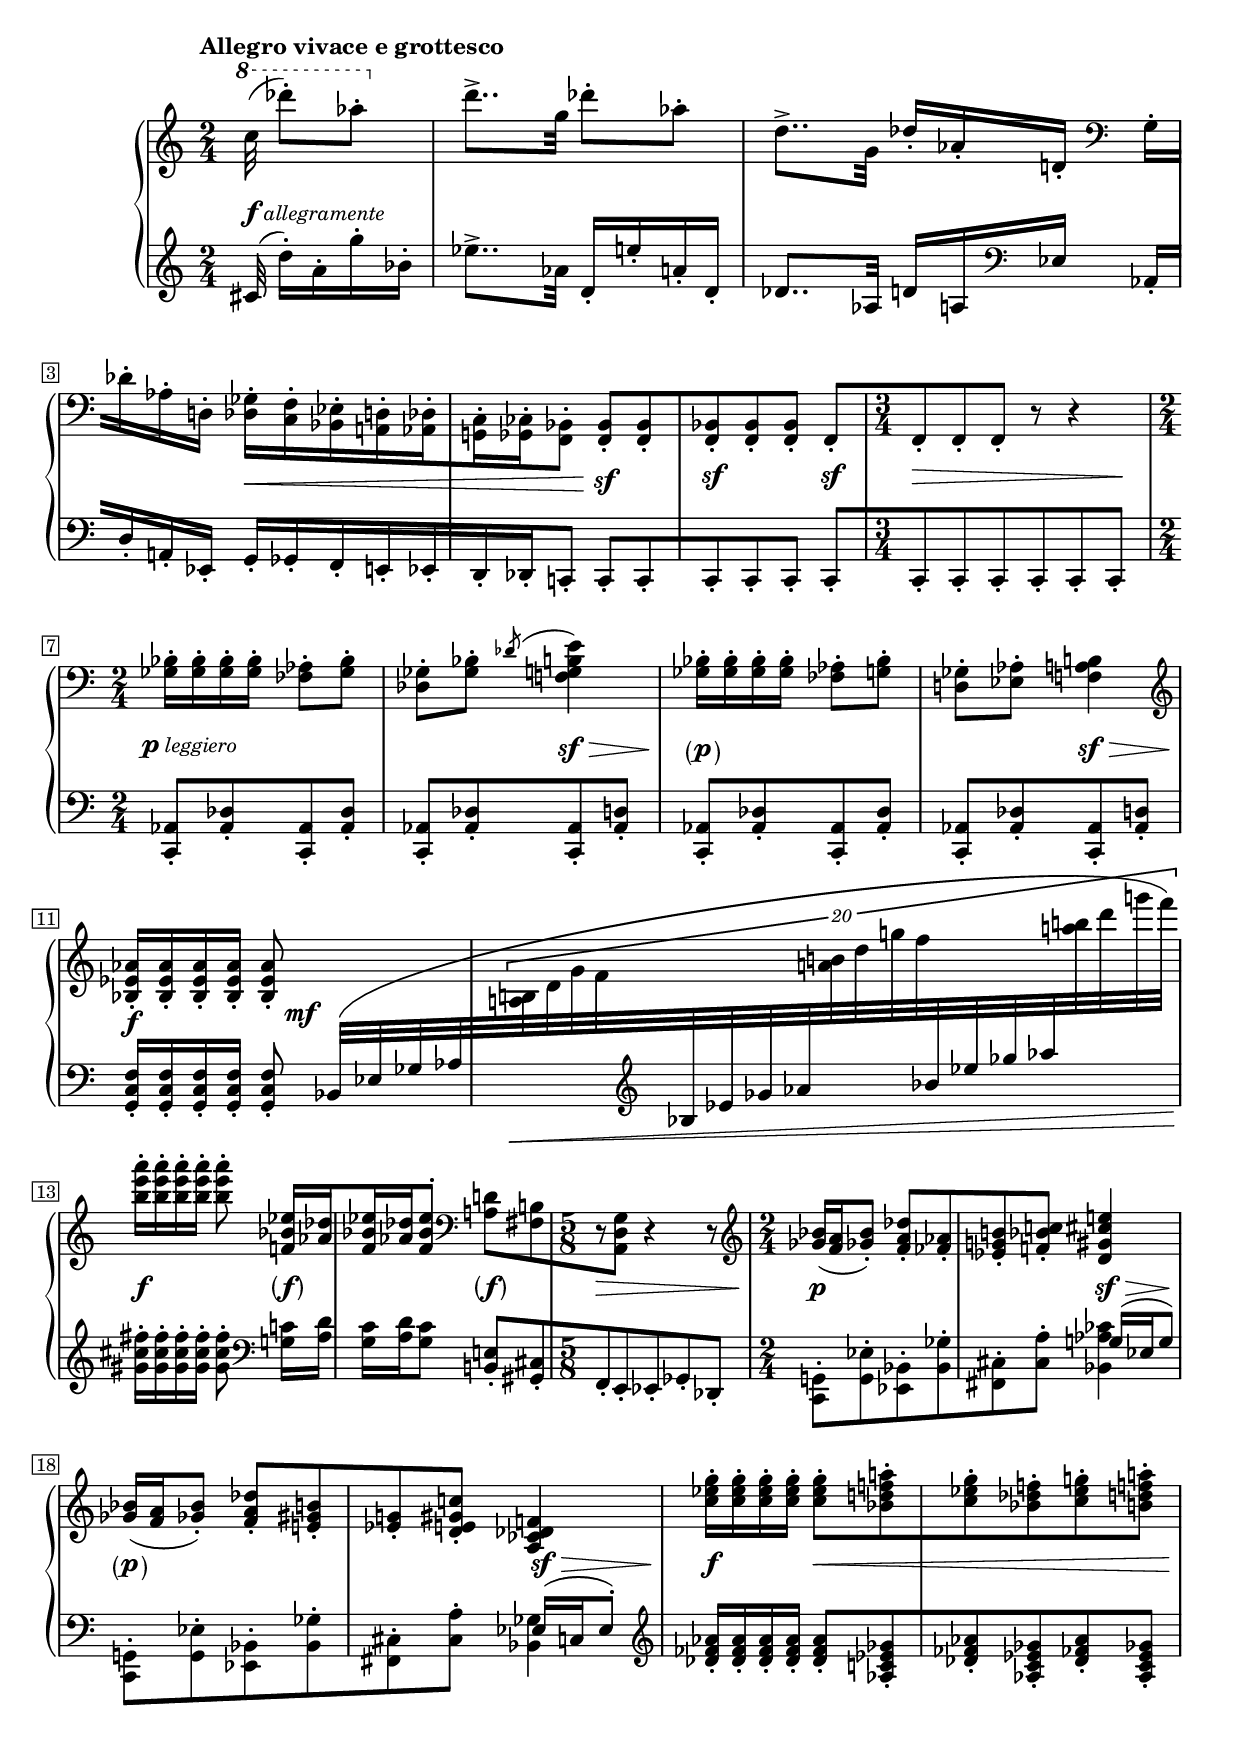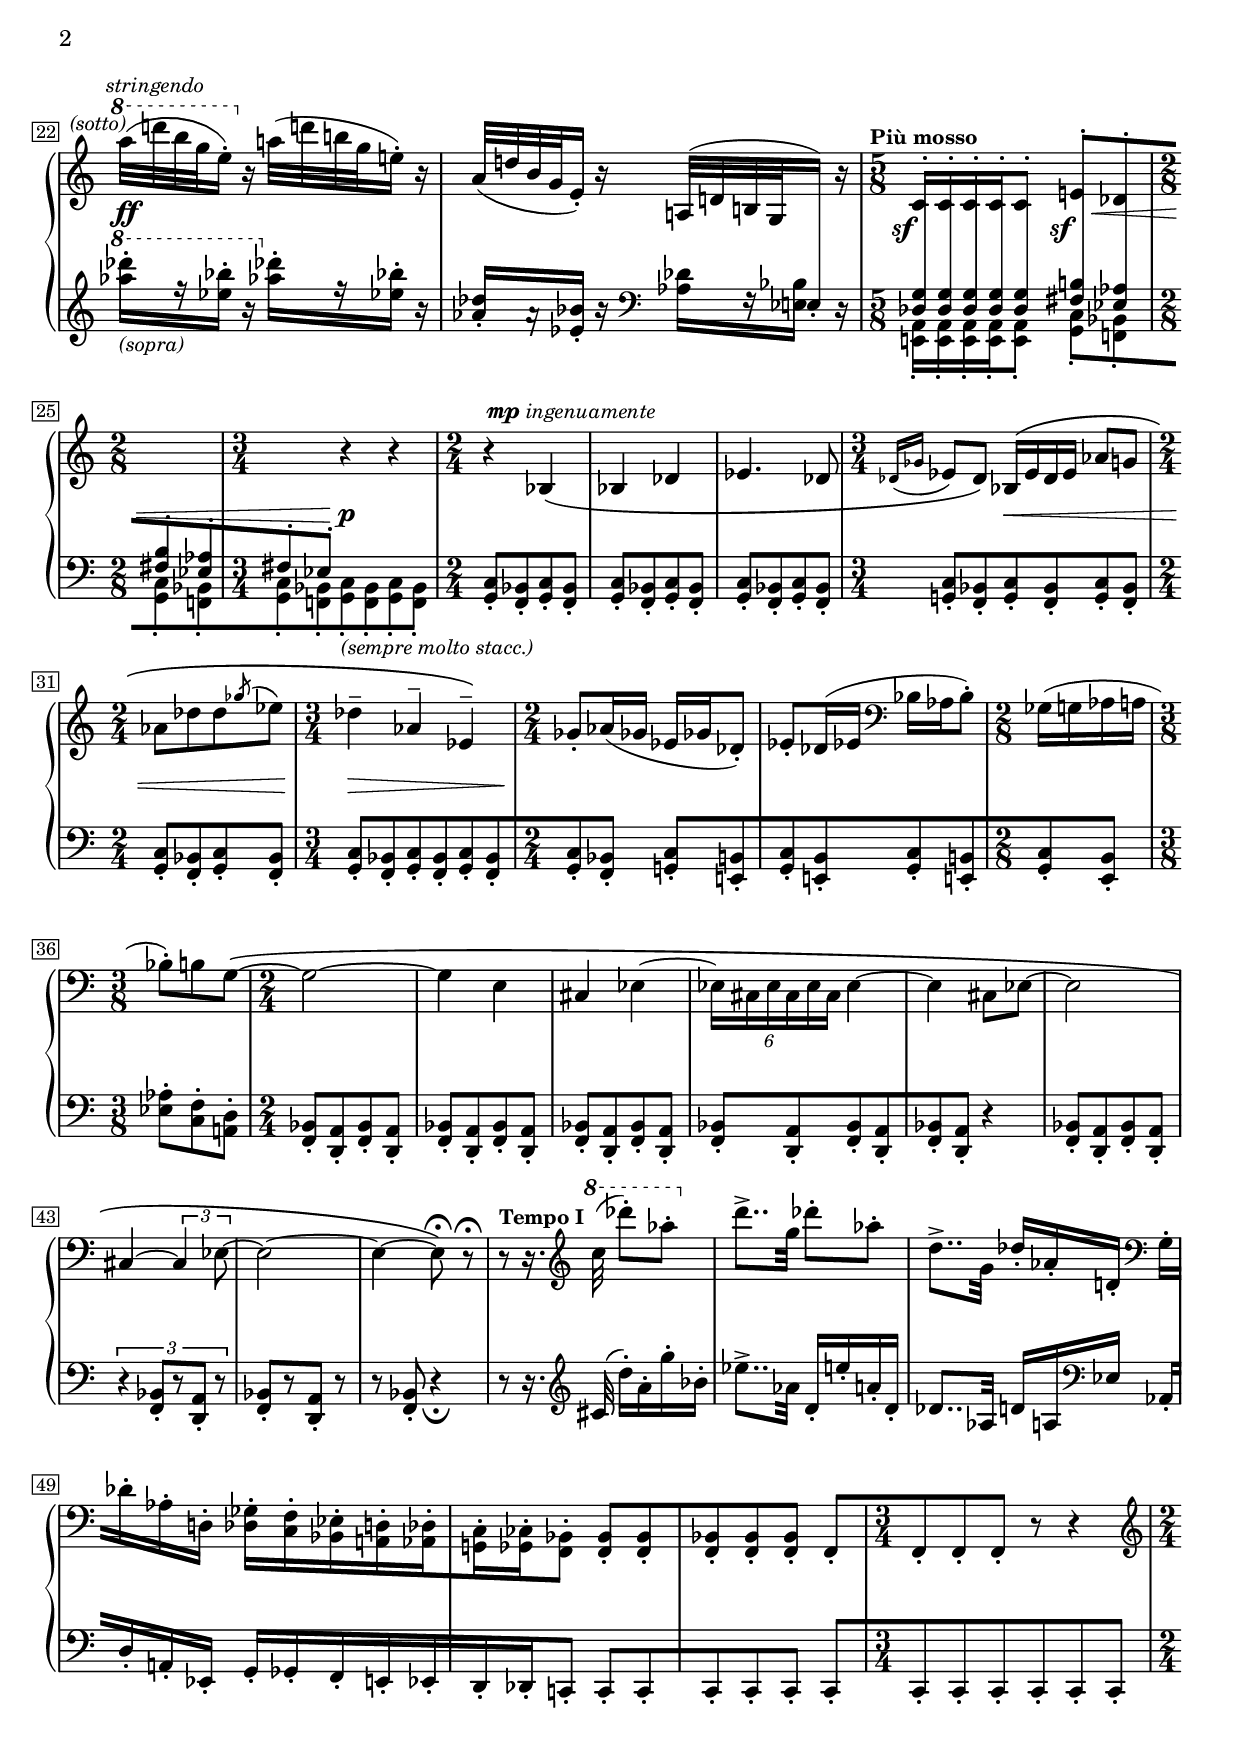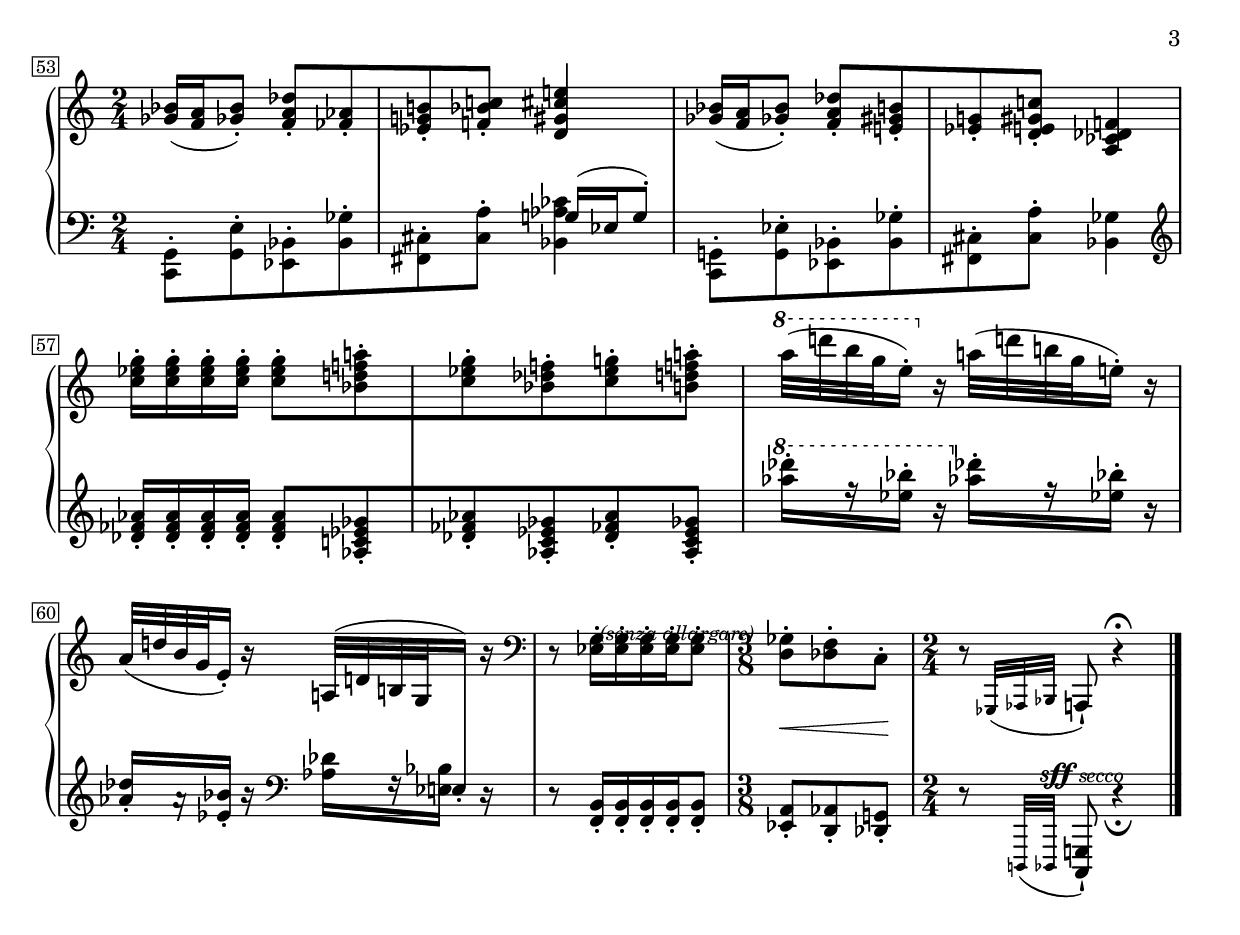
Global = {
  \key c \major
  \time 2/4
  \include "./../global.ly"
}

bottom = \change Staff = "lower"
top = \change Staff = "upper"

Sopran = \context Voice = "one" \relative c'' {
  \voiceOne
  \override MultiMeasureRest.staff-position = #0
  \override Rest.staff-position = #0
  \override DynamicText.Y-offset = #-2.4
  \override Hairpin.Y-offset = #-2

  \stemNeutral\slurNeutral
  \tempo \markup { \bold "Allegro vivace e grottesco" }
  \partial 32*9 \ottava 1 c'32( des'8^.) aes^. \ottava 0
  %1
  | d,8..^> g,32 des'8^. aes^.
  | d,8..^> g,32
    des'16_.[ aes_. d,_.]
    \set subdivideBeams = ##t
    \set baseMoment = #(ly:make-moment 1/4)
    %\set beatStructure = 1,3,2,2
    \clef bass \stemDown g,16-.[
    \break
  | des'-. aes-. d,-.] <des ges>-.[\< <c f>-. <bes ees>-. <a d!>-. <aes des>-.
  | <g c>-. <ges ces>-. <f bes>8-.] \stemUp <f bes>_.[\!\sf q_.
    \set subdivideBeams = ##t
  %5
  | q_. q_. q_.] f_.[
  | \time 3/4
    \override Hairpin.Y-offset = #-3.5
    \once\override Hairpin.X-offset = #-2.5
    f_. f_. f_.] r8 r4
  | \time 2/4 \stemDown
    <ges' bes>16-.[ q-. q-. q-.] <fes aes>8-.[ <ges bes>-.]
  | <des ges>-.[ <ges bes>-.] \stemUp \acciaccatura des'8
    \stemDown <f,! g b! e>4
  | <ges bes>16-.[ q-. q-. q-.] <fes aes>8-.[ <g bes>-.]
  %10
  | <d! ges>-.[ <ees aes>-.] <f a! b>4
  | \clef treble
    \stemUp <bes ees aes>16_.[\f q_. q_. q_.]
    \override Staff.TextScript.extra-offset = #'(-1.5 . -2.5)
    <bes ees aes>8_. s
  | s1*1/2
  | \stemNeutral <b'' e a>16-.[ q-. q-. q-.] <b e a>8-.
    \stemUp <f, bes ees>16[ <aes des>
  | <f bes ees> <aes des> <f bes ees>8^.]
    \clef bass \stemDown <a, d>8[ <fis b>
  %15
  | \time 5/8 r8 <a, d g>] r4 r8 \clef treble
  | \time 2/4 \stemUp <ges'' bes>16[( <f a> <ges bes>8_.]) <f a des>_.[ <fes aes>_.
  | <ees g b!>_. <f! bes c>_.] <d gis cis e>4
  | <ges bes>16[( <f a> <ges bes>8_.]) <f a des>_.[ <e gis b!>_.
  | <ees g!>_. <d e! gis c>_.] <a ces des f>4
  %20
  | \stemDown <c' ees g>16-.[ q-. q-. q-.]
    <c ees g>8-.[ <bes d f a>-.
  | <c ees g>-. <bes des f>-. <c ees g>-. <b d! f a>-.]
    \break
  | \ottava 1
    \once\override Staff.TextScript.extra-offset = #'(-4.8 . -3.8)
    a''32[(^\markup { \small "(sotto)" }
    \once\override Staff.TextScript.extra-offset = #'(-4.5 . -2)
    d^\markup { \small "stringendo" } b g e16-.])
    \ottava 0
    r16 a,32[( d b g e16-.]) r16
  | \stemUp a,32[( d b g e16_.)] r16
    \once\override Beam.positions = #'(1.5 . 1.2)
    a,32[^( d b g \bottom e16_.)] \top \once\override Voice.Rest.X-offset = #1 r16
  | \tempo \markup { \small\bold "Più mosso" }
    \time 5/8
    c'16-.[ c-. c-. c-. c8-.] e-.[ des-.
    \break
  %25
  | \time 2/8 \bottom <fis, b>-. <ees aes>-.
  | \time 3/4 fis-. ees-.] \top r4 r
  | \tempo \markup {
      \hspace #4
      \small \dynamic mp \normal-text \italic\small "ingenuamente"
    }
    \time 2/4 r4 bes'_\(
  | bes des
  | ees4. des8
  %30
  | \time 3/4
    \acciaccatura { des16[ ges] } ees8[ des]\) bes16[\( ees des ees] aes8[ g]
  | \time 2/4 \stemDown aes[ des des \stemUp \acciaccatura ges8 \stemDown ees]
  | \time 3/4 \stemNeutral des4^- aes^- ees^-\)
  | \time 2/4 ges8_.[ aes16( ges] ees16[ ges des8_.)]
  | ees_.[ des16( ees] \clef bass bes[ aes bes8^.])
  %35
  | \time 2/8 ges16( g! aes a!
  | \time 3/8 bes8^.) b! g~\(
  | \time 2/4 g2~
  | g4 e
  | cis ees~
  %40
  | \tupletDown\tuplet 6/4 { ees!16 cis ees cis ees cis } ees4~
  | ees cis8[ ees~]
  | ees2
  | cis4~ \tupletUp\tuplet 3/2 { cis4 ees8~ }
  | ees2~
  %45
  | 4~ 8\)\fermata r\fermata
  | \tempo \markup { \small\bold "Tempo I" }
    r8 r16. \clef treble \ottava 1 c'''32( des'8^.) aes^. \ottava 0

  | d,8..^> g,32 des'8^. aes^.
  | d,8..^> g,32
    des'16_.[ aes_. d,_.]
    \set subdivideBeams = ##t
    \set baseMoment = #(ly:make-moment 1/4)
    %\set beatStructure = 1,3,2,2
    \clef bass \stemDown g,16-.[
    \break
  | des'-. aes-. d,-.] <des ges>-.[ <c f>-. <bes ees>-. <a d!>-. <aes des>-.
  %50
  | <g c>-. <ges ces>-. <f bes>8-.] \stemUp <f bes>_.[ q_.
    \set subdivideBeams = ##t
  | q_. q_. q_.] f_.[
  | \time 3/4 f_. f_. f_.] r8 r4
    \clef treble
  | \time 2/4 <ges'' bes>16[( <f a> <ges bes>8_.)] <f a des>8_.[ <fes aes>_.
  | <ees g b!>_. <f! bes c>_.] <d gis cis e>4
  %55
  | <ges bes>16[( <f a> <ges bes>8_.]) <f a des>_.[ <e gis b!>_.
  | <ees g!>_. <d e! gis c>_.] <a ces des f>4
  | \stemDown <c' ees g>16-.[ q-. q-. q-.] <c ees g>8-.[ <bes d f a>-.
  | <c ees g>-. <bes des f>-. <c ees g>-. <b d! f a>-.]
  | \ottava 1 a''32[( d b g e16-.]) \ottava 0 r16 a,32[( d b g e16-.]) r16
  %60
  | \stemUp a,32[( d b g e16_.)] r16
    \once\override Beam.positions = #'(1.5 . 1.2)
    a,32[^( d b g \bottom e16_.)] \top \once\override Voice.Rest.X-offset = #1 r16
  |  \set subdivideBeams = ##f
     \clef bass r8 \stemDown <ees g>16-.[ q-.^\markup {
       \italic\small "(senza allargare)"
     } q-. q-. <ees g>8-.]
  | \override Hairpin.Y-offset = #-5
    \time 3/8 <d ges>-.[\< <des f>-. c-.]\!
  | \time 2/4 r8
    \appoggiatura {
      \override Stem.details.beamed-lengths = #'(5.8)
      \stemUp ges,32[ aes bes]
    } a8_!_\markup { \hspace #-2 \dynamic sff \small\italic "secco" } r4\fermata
  \fine
}

Tenor = \context Voice = "three" \relative c' {
  \voiceThree
  \override MultiMeasureRest.staff-position = #0
  \override Rest.staff-position = #0
  \partial 32*9 s32*9
  %1
  | s2*5
  | s1*3/4
  | s2*8
  | s1*5/8
  | s2
  | s4 g16[( ees g8)]
  | s2
  | s4 ees16[( c! ees8-.)]
  | s2*4
  %24
  | \stemUp
    \omit Beam
    \crossStaff {
      <des g>16[ q q q <des g>8] <fis b> <ees aes>
    }
    \undo\omit Beam
  | s1*2/8
  | s1*3/4
  | s1*1/2*3
  | s1*3/4
  | s1*1/2
  | s1*3/4
  | s1*1/2*2
  | s1*2/8
  | s1*3/8
  | s1*1/2*9
  %46 (Tempo I)
  | s1*1/2*6
  | s1*3/4
  | s1*1/2
  %54
  | s4 g16[( ees g8-.])
}

Bass = \context Voice = "four" \relative c' {
  \voiceFour
  \override MultiMeasureRest.staff-position = #0
  \override Rest.staff-position = #0
  \stemNeutral\slurNeutral
  \partial 32*9 \clef treble cis32( d'16^.)[ a^. g'^. bes,^.]
  %1
  | ees8..^> aes,32 d,16-.[ e'!-. a,!-. d,-.]
  | des8.. aes32 d!16[ a! \clef bass ees] aes,-.[
  | d-. a!-. ees-.] g-.[ ges-. f-. e-. ees-.
  | d-. des-. c8-.] c-.[ c-.
  %5
  | c-. c-. c-.] c-.[
  | \time 3/4 c-. c-. c-. c-. c-. c-.]
  | \time 2/4 <c aes'>-.[ <aes' des>-. <c, aes'>-. <aes' des>-.]
  | <c, aes'>-.[ <aes' des>-. <c, aes'>-. <aes' d>-.]
  | <c, aes'>-.[ <aes' des>-. <c, aes'>-. <aes' des>-.]
  %10
  | <c, aes'>-.[ <aes' des>-. <c, aes'>-. <aes' d>-.]
  | <g c f>16-.[ q-. q-. q-.] <g c f>8-.
    \stemUp
    \once\override Beam.positions = #'(5.8 . 9)
    \once\shape #'((0 . 0) (0 . 2) (0 . 1) (0 . 0)) PhrasingSlur
    bes32[^\( ees ges aes
  | \tupletUp\tuplet 20/16 {
      \override Hairpin.Y-offset = #0
      \once\override Hairpin.rotation = #'(2 -1 0)
      \top\stemDown <a b>32\< d g f \bottom\stemUp \clef treble bes, ees ges aes
      \top\stemDown <a b> d g f \bottom\stemUp bes, ees ges aes \top\stemDown <a b> d g f]\)\!
    }
    \bottom
  | \stemNeutral <gis,, cis fis>16^.[ q^. q^. q^.] <gis cis fis>8^.
    \clef bass <g, c>16[ <a d>]
  | <g c> <a d> <g c>8] \stemUp <b, e>-.[ <gis cis>-.
  %15
  | f-. e-. ees-. ges-. des-.]
  | \stemDown <c g'>^.[ <g' ees'>^. <ees bes'>^. <bes' ges'>^.
  | <fis cis'>^. <cis' a'>^.] <bes aes' ces>4
  | <c, g'!>8^.[ <g' ees'>^. <ees bes'>^. <bes' ges'>^.
  | <fis cis'>^. <cis' a'>^.] <bes ges'>4
  %20
  | \clef treble \stemUp <des' fes aes>16-.[ q-. q-. q-.] <des fes aes>8-.[ <aes c ees ges>-.
  | <des fes aes>-. <aes c ees ges>-. <des fes aes>-. <aes c ees ges>-.]
  | \stemDown \ottava 1
    <aes''' des>16^.[_\markup { \small "(sopra)"
    }
    f\rest <ees bes'>^.] r16
    \ottava 0
    <aes, des>16^.[ f\rest <ees bes'>^.] r16
  | \stemUp <aes, des>16-.[ a\rest <ees bes'>-.] r16
    \clef bass \stemDown
    <aes, des>16[ f\rest <ees bes'>] \once\override Voice.Rest.X-offset = #1 r16
  | \time 5/8 <e,! a>16-.[ q-. q-. q-. <e a>8-.] <g c>8-.[ <f bes>-.
  %25
  | \time 2/8 <g c>-. <f bes>-.
  | \time 3/4 <g c>-. <f bes>-. <g c>-._\markup {
      \italic\small "(sempre molto stacc.)"
    }
    <f bes>-. <g c>-. <f bes>-.]
  | \stemUp \time 2/4 <g c>-.[ <f bes>-. <g c>-. <f bes>-.]
  | <g c>-.[ <f bes>-. <g c>-. <f bes>-.]
  | <g c>-.[ <f bes>-. <g c>-. <f bes>-.]
  %30
  | \time 3/4
    % workaround to avoid two time signes (why?)
    \grace { \hideNotes c16 c \unHideNotes }
    <g' c>8-.[ <f bes>-. <g c>-. <f bes>-. <g c>-. <f bes>-.]
  | \time 2/4 <g c>-.[ <f bes>-. <g c>-. <f bes>-.]
  | \time 3/4 <g c>-.[ <f bes>-. <g c>-. <f bes>-. <g c>-. <f bes>-.
  | <g c>-. <f bes>-.] <g c>-.[ <e b'!>-.
  | <g c>-. <e b'>-. <g c>-. <e b'>-.
  %35
  | \time 2/8 <g c>-. <e b'>-.]
  | \time 3/8 \stemDown <ees' aes>^.[ <c f>^. <a d>^.]
  | \time 2/4 \stemUp <f bes>-.[ <d a'>-. <f bes>-. <d a'>-.]
  | <f bes>-.[ <d a'>-. <f bes>-. <d a'>-.]
  | <f bes>-.[ <d a'>-. <f bes>-. <d a'>-.]
  %40
  | <f bes>-.[ <d a'>-. <f bes>-. <d a'>-.
  | <f bes>-. <d a'>-.] r4
  | <f bes>8-.[ <d a'>-. <f bes>-. <d a'>-.]
  | \tupletUp\tuplet 3/2 { r4 <f bes>8-.[ r <d a'>-.] r }
  | <f bes>8-.[ r <d a'>-.] r
  %45
  | r <f bes>8-. r4\fermata
  | r8 r16. \stemNeutral \clef treble cis''32( d'16^.)[ a^. g'^. bes,^.]
  | ees8..^> aes,32 d,16-.[ e'!-. a,!-. d,-.]
  | des8.. aes32 d!16[ a! \clef bass ees] aes,-.[
  | d-. a!-. ees-.] g-.[ ges-. f-. e-. ees-.
  %50
  | d-. des-. c8-.] c-.[ c-.
  | c-. c-. c-.] c-.[
  | \time 3/4 c-. c-. c-. c-. c-. c-.]
  | \time 2/4 \stemDown <c g'>^.[ <g' e'>^. <ees bes'>^. <bes' ges'>^.
  | <fis cis'>^. <cis' a'>^.] <bes aes' ces>4
  %55
  | <c, g'!>8^.[ <g' ees'>^. <ees bes'>^. <bes' ges'>^.
  | <fis cis'>^. <cis' a'>^.] <bes ges'>4
  | \clef treble \stemUp <des' fes aes>16-.[ q-. q-. q-.] <des fes aes>8-.[ <aes c ees ges>-.
  | <des fes aes>-. <aes c ees ges>-. <des fes aes>-. <aes c ees ges>-.]
  | \stemDown \ottava 1 <aes''' des>16^.[ f\rest <ees bes'>^.] r16 \ottava 0
    <aes, des>16^.[ f\rest <ees bes'>^.] r16
  %60
  | \stemUp <aes, des>16-.[ a\rest <ees bes'>-.] r16
    \clef bass \stemDown
    <aes, des>16[ f\rest <ees bes'>] \once\override Voice.Rest.X-offset = #1 r16
  | r8 \stemUp <f, b>16-.[ q-. q-. q-. <f b>8-.]
  | \time 3/8 <ees a>-.[ <d aes'>-. <des g>-.]
  | \override Stem.details.beamed-lengths = #'(8.5)
    \time 2/4 r8 \appoggiatura { d,!32[ des] } <c g'>8_! r4\fermata
  \fine
}

centerDynamics = {
  \override Parentheses.font-size = #1
  \partial 32*9 s32(_\markup {
      \dynamic f \small "allegramente"
    } s4
  | s2*4
  %5
  | s8\sf s4 s8\sf
  | s8\> s8 s8 s8 s8 s8\!
  | \once\override Staff.TextScript.extra-offset = #'(-2 . 1.5)
    s8_\markup { \dynamic p \small "leggiero" } s4.
  | s4 s4\sf\>
  | s4\! \parenthesize\p s4
  %10
  | s4 s4\sf\>
  | s4\! s16 s8.\mf
  | s2
  | s4\f s8 s\parenthesize\f
  | s4 s4\parenthesize\f
  %15
  | s8\> s2
  | s8\!\p s4.
  | s4 s4\sf\>
  | s8\!\parenthesize\p s4.
  | s4 s4\sf\>
  %20
  | s8\!\f s s\< s
  | s2
  | s2\!\ff
  | s2
  | s4.-\markup { \hspace #-2 \dynamic sf }
    \after 16 \< s4-\markup { \hspace #-2 \dynamic sf }
  %25
  | s4
  | s4 s4\!\p s4
  | s2*3
  %30
  | s4 s4\< s4
  | s2
  | s4\!\> s2
  | s4\!

}

\score {
  \new PianoStaff
  <<
    \accidentalStyle Score.piano
    \context Staff = "upper" <<
      \set Staff.midiInstrument = #"acoustic grand"
      \Global
      \clef treble
      \Sopran
    >>
    \context Dynamics <<
      \Global \centerDynamics
    >>
    \context Staff = "lower" <<
      \set Staff.midiInstrument = #"acoustic grand"
      \Global
      \clef bass
      \Tenor
      \Bass
    >>
  >>
  \header {
    %composer = "Alfredo Casella"
    %opus = "Op. 31"
    title = \markup {
      \fill-line {
        \center-column {
          \line { "II. ANTIGRAZIOSO" }
          \null\null
        }
      }
    }
    subtitle = #f
  }
  \layout {
    \context {
      \PianoStaff
      \consists "Span_stem_engraver"
      % More space between staves in the same PianoStaff
      \override StaffGrouper.staff-staff-spacing.minimum-distance = 12
      \override TextScript.font-shape = #'italic
    }
  }
  \midi {
    \tempo 4 = 100
  }
}
